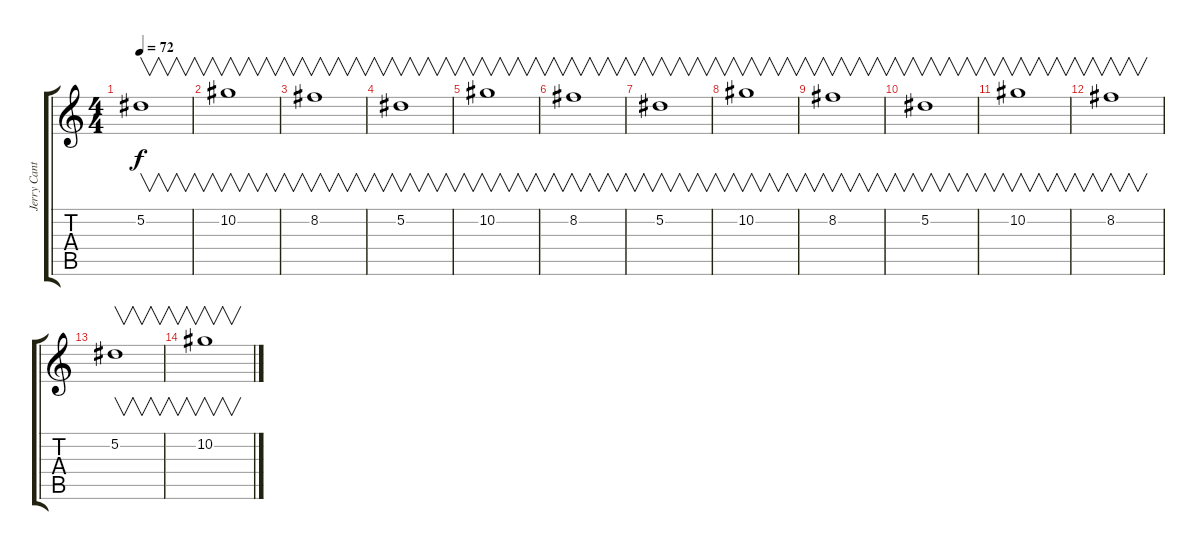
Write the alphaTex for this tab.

\track ("Jerry Cantrell - Guitar 3 - Acoustic" "Jerry Cant") {instrument acousticguitarnylon}
\staff {score tabs}
\tuning (Eb4 Bb3 Gb3 Db3 Ab2 Eb2) {hide}
\ts (4 4)
\tempo 72
\clef g2
\ks c
5.2.1{v dy f volume 12 instrument overdrivenguitar} |
10.2.1{v} |
8.2.1{v} |
5.2.1{v volume 12 instrument overdrivenguitar} |
10.2.1{v} |
8.2.1{v} |
5.2.1{v volume 12 instrument overdrivenguitar} |
10.2.1{v} |
8.2.1{v} |
5.2.1{v volume 12 instrument overdrivenguitar} |
10.2.1{v volume 7} |
8.2.1{v} |
5.2.1{v volume 0 instrument overdrivenguitar} |
10.2.1{v}
